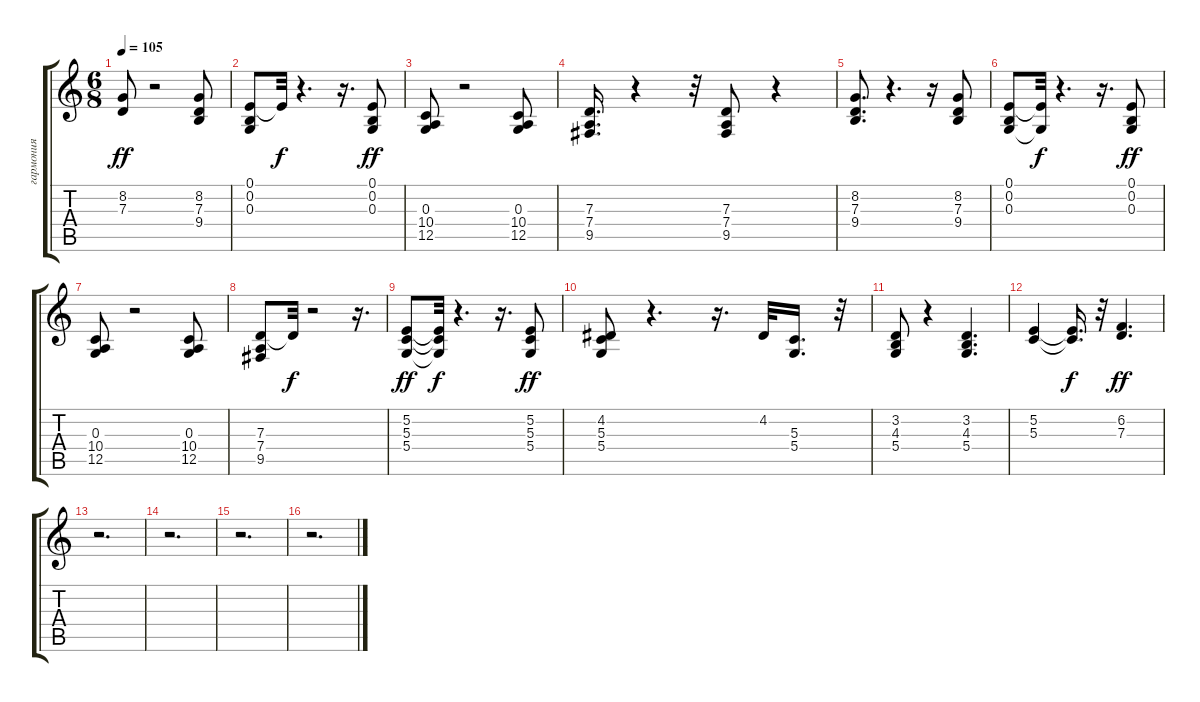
\track ("гармония" "гармония") {instrument voiceoohs}
\staff {score tabs}
\tuning (E4 B3 G3 D3 A2 E2) {hide}
\ts (6 8)
\tempo 105
\clef g2
\ks c
(8.2 7.3).8{dy ff} r.2 (8.2 7.3 9.4).8 |
(0.1 0.2 0.3).8 0.1{t}.32{dy f} r.4{d} r.16{d} (0.1 0.2 0.3).8{dy ff} |
(0.3 10.4 12.5).8 r.2 (0.3 10.4 12.5).8 |
(7.3 7.4 9.5).16{d} r.4 r.32 (7.3 7.4 9.5).8 r.4 |
(8.2 7.3 9.4).8{d} r.4{d} r.16 (8.2 7.3 9.4).8 |
(0.1 0.2 0.3).8 (0.1{t} 0.3{t}).32{dy f} r.4{d} r.16{d} (0.1 0.2 0.3).8{dy ff} |
(0.3 10.4 12.5).8 r.2 (0.3 10.4 12.5).8 |
(7.3 7.4 9.5).8 7.3{t}.32{dy f} r.2 r.16{d} |
(5.2 5.3 5.4).8{dy ff} (5.2{t} 5.3{t} 5.4{t}).32{dy f} r.4{d} r.16{d} (5.2 5.3 5.4).8{dy ff} |
(4.2 5.3 5.4).8 r.4{d} r.16{d} 4.2.32 (5.3 5.4).16{d} r.32 |
(3.2 4.3 5.4).8 r.4 (3.2 4.3 5.4).4{d} |
(5.2 5.3).4 (5.2{t} 5.3{t}).16{d dy f} r.32 (6.2 7.3).4{d dy ff} |
r.2{d} |
r.2{d} |
r.2{d} |
r.2{d}
